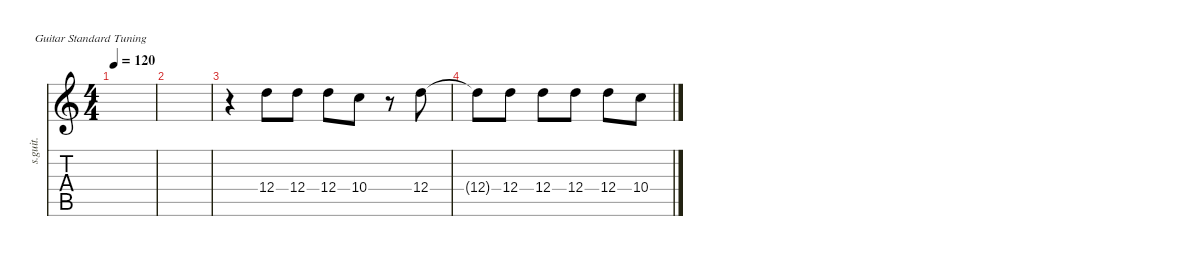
\defaultSystemsLayout 4
\hideDynamics
\bracketExtendMode nobrackets
\otherSystemsTrackNameOrientation horizontal
\track ("Steel Guitar" "s.guit.") {mute instrument acousticguitarsteel}
\staff {score tabs}
\tuning (E4 B3 G3 D3 A2 E2)
\ts (4 4)
\tempo 120
\clef g2
\ks c
|
|
r.4{beam Down} 12.4.8{beam Down} 12.4.8{beam Down} 12.4.8{beam Down} 10.4.8{beam Down} r.8{beam Down} 12.4.8{beam Down} |
12.4{t}.8{beam Down} 12.4.8{beam Down} 12.4.8{beam Down} 12.4.8{beam Down} 12.4.8{beam Down} 10.4.8{beam Down}
